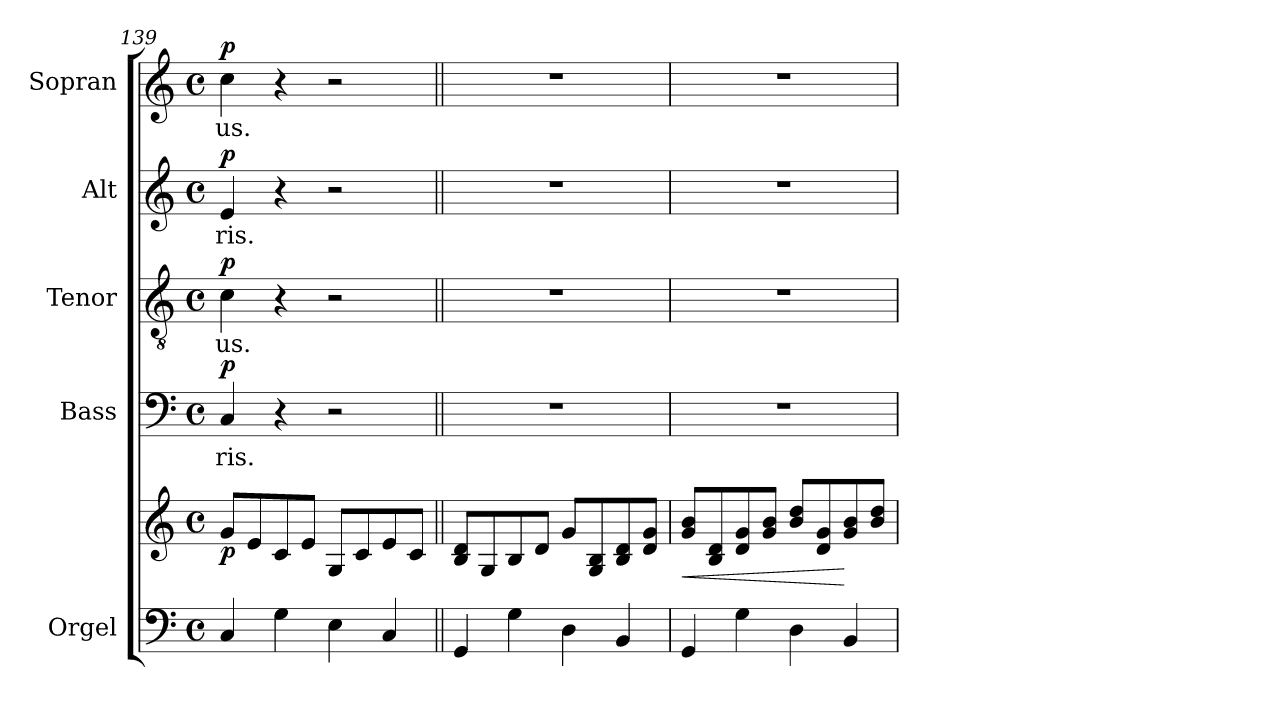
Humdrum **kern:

**kern	**kern	**dynam	**kern	**text	**dynam	**kern	**text	**dynam	**kern	**text	**dynam	**kern	**text	**dynam
*part5	*part5	*part5	*part4	*part4	*part4	*part3	*part3	*part3	*part2	*part2	*part2	*part1	*part1	*part1
*staff6	*staff5	*staff5/6	*staff4	*staff4	*staff4	*staff3	*staff3	*staff3	*staff2	*staff2	*staff2	*staff1	*staff1	*staff1
*I"Orgel	*	*	*I"Bass	*	*	*I"Tenor	*	*	*I"Alt	*	*	*I"Sopran	*	*
*I'Org.	*	*	*I'B.	*	*	*I'T.	*	*	*I'A.	*	*	*I'S.	*	*
*clefF4	*clefG2	*	*clefF4	*	*	*clefGv2	*	*	*clefG2	*	*	*clefG2	*	*
*k[]	*k[]	*	*k[]	*	*	*k[]	*	*	*k[]	*	*	*k[]	*	*
*C:	*C:	*	*C:	*	*	*C:	*	*	*C:	*	*	*C:	*	*
*M4/4	*M4/4	*	*M4/4	*	*	*M4/4	*	*	*M4/4	*	*	*M4/4	*	*
*met(c)	*met(c)	*	*met(c)	*	*	*met(c)	*	*	*met(c)	*	*	*met(c)	*	*
=139	=139	=139	=139	=139	=139	=139	=139	=139	=139	=139	=139	=139	=139	=139
!	!	!LO:DY:b	!	!LO:LY:b	!LO:DY:a	!	!LO:LY:b	!LO:DY:a	!	!LO:LY:b	!LO:DY:a	!	!LO:LY:b	!LO:DY:a
4C/	8g/L	p	4C/	-ris.	p	4c\	-us.	p	4e/	-ris.	p	4cc\	-us.	p
.	8e/	.	.	.	.	.	.	.	.	.	.	.	.	.
4G\	8c/	.	4r	.	.	4r	.	.	4r	.	.	4r	.	.
.	8e/J	.	.	.	.	.	.	.	.	.	.	.	.	.
4E\	8G/L	.	2r	.	.	2r	.	.	2r	.	.	2r	.	.
.	8c/	.	.	.	.	.	.	.	.	.	.	.	.	.
4C/	8e/	.	.	.	.	.	.	.	.	.	.	.	.	.
.	8c/J	.	.	.	.	.	.	.	.	.	.	.	.	.
=140||	=140||	=140||	=140||	=140||	=140||	=140||	=140||	=140||	=140||	=140||	=140||	=140||	=140||	=140||
4GG/	8B/ 8d/L	.	1r	.	.	1r	.	.	1r	.	.	1r	.	.
.	8G/	.	.	.	.	.	.	.	.	.	.	.	.	.
4G\	8B/	.	.	.	.	.	.	.	.	.	.	.	.	.
.	8d/J	.	.	.	.	.	.	.	.	.	.	.	.	.
4D\	8g/L	.	.	.	.	.	.	.	.	.	.	.	.	.
.	8G/ 8B/	.	.	.	.	.	.	.	.	.	.	.	.	.
4BB/	8B/ 8d/	.	.	.	.	.	.	.	.	.	.	.	.	.
.	8d/ 8g/J	.	.	.	.	.	.	.	.	.	.	.	.	.
=141	=141	=141	=141	=141	=141	=141	=141	=141	=141	=141	=141	=141	=141	=141
!	!	!LO:HP:b	!	!	!	!	!	!	!	!	!	!	!	!
4GG/	8g/ 8b/L	<	1r	.	.	1r	.	.	1r	.	.	1r	.	.
.	8B/ 8d/	.	.	.	.	.	.	.	.	.	.	.	.	.
4G\	8d/ 8g/	.	.	.	.	.	.	.	.	.	.	.	.	.
.	8g/ 8b/J	.	.	.	.	.	.	.	.	.	.	.	.	.
4D\	8b/ 8dd/L	.	.	.	.	.	.	.	.	.	.	.	.	.
.	8d/ 8g/	.	.	.	.	.	.	.	.	.	.	.	.	.
4BB/	8g/ 8b/	[	.	.	.	.	.	.	.	.	.	.	.	.
.	8b/ 8dd/J	.	.	.	.	.	.	.	.	.	.	.	.	.
=	=	=	=	=	=	=	=	=	=	=	=	=	=	=
*-	*-	*-	*-	*-	*-	*-	*-	*-	*-	*-	*-	*-	*-	*-
